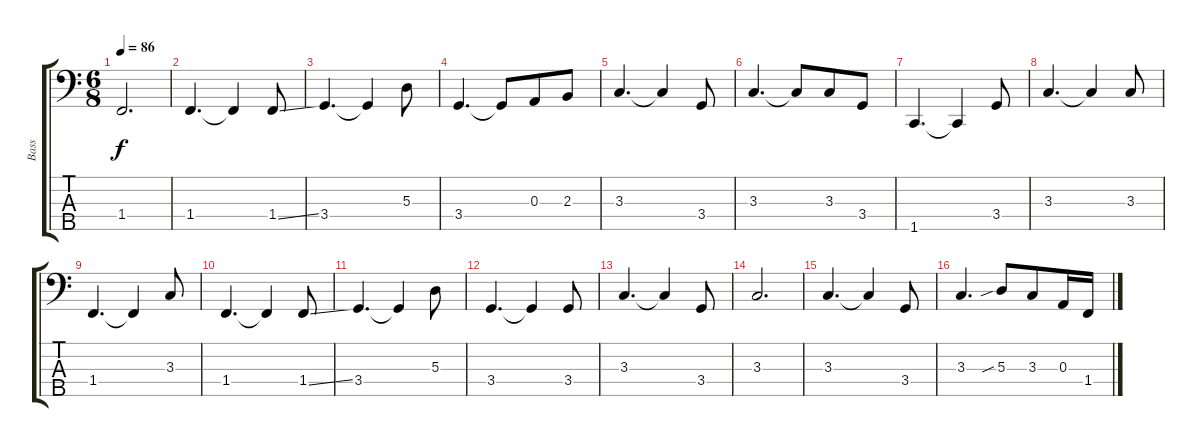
\track ("Bass" "Bass") {instrument electricbassfinger}
\staff {score tabs}
\tuning (G2 D2 A1 E1 B0) {hide}
\ts (6 8)
\tempo 86
\clef f4
\ks c
1.4.2{d dy f} |
1.4.4{d} 1.4{t}.4 1.4{ss}.8 |
3.4.4{d} 3.4{t}.4 5.3.8 |
3.4.4{d} 3.4{t}.8 0.3.8 2.3.8 |
3.3.4{d} 3.3{t}.4 3.4.8 |
3.3.4{d} 3.3{t}.8 3.3.8 3.4.8 |
1.5.4{d} 1.5{t}.4 3.4.8 |
3.3.4{d} 3.3{t}.4 3.3.8 |
1.4.4{d} 1.4{t}.4 3.3.8 |
1.4.4{d} 1.4{t}.4 1.4{ss}.8 |
3.4.4{d} 3.4{t}.4 5.3.8 |
3.4.4{d} 3.4{t}.4 3.4.8 |
3.3.4{d} 3.3{t}.4 3.4.8 |
3.3.2{d} |
3.3.4{d} 3.3{t}.4 3.4.8 |
3.3.4{d} 5.3{sib}.8 3.3.8 0.3.16 1.4.16
